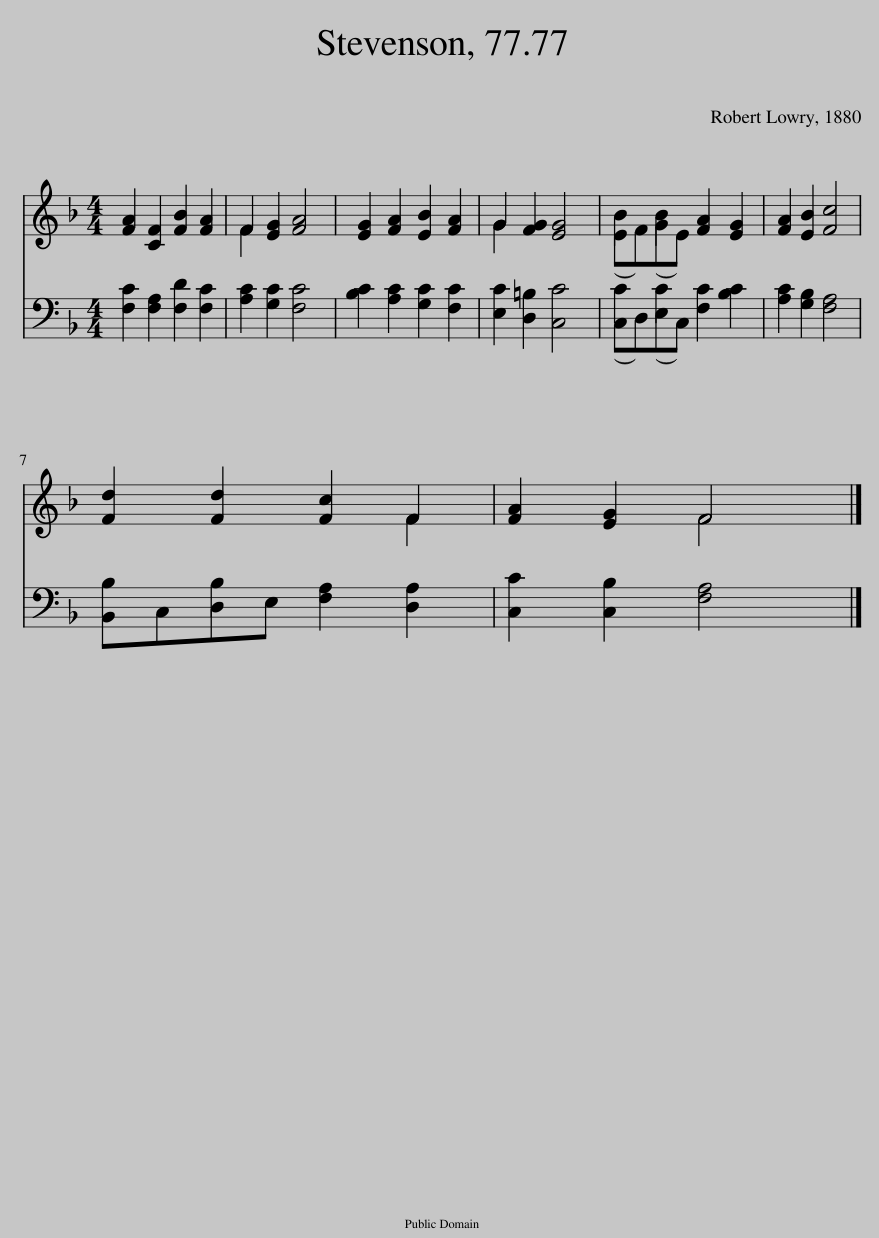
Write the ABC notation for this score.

X:1
%%score ( 1 2 ) ( 3 4 )
L:1/8
M:4/4
I:linebreak $
K:F
V:1 treble
V:2 treble
V:3 bass
V:4 bass
V:1
 [FA]2 [CF]2 [FB]2 [FA]2 | F2 [EG]2 [FA]4 | [EG]2 [FA]2 [EB]2 [FA]2 | G2 [FG]2 [EG]4 | (EF)(GE) [FA]2 [EG]2 | %5
 [FA]2 [EB]2 [Fc]4 |$ [Fd]2 [Fd]2 [Fc]2 F2 | [FA]2 [EG]2 F4 |] %8
V:2
 x8 | F2 x6 | x8 | G2 x6 | B2 B2 x4 | %5
 x8 |$ x6 F2 | x4 F4 |] %8
V:3
 [F,C]2 [F,A,]2 [F,D]2 [F,C]2 | [A,C]2 [G,C]2 [F,C]4 | [B,C]2 [A,C]2 [G,C]2 [F,C]2 | [E,C]2 [D,=B,]2 [C,C]4 | (C,D,)(E,C,) [F,C]2 [B,C]2 | %5
 [A,C]2 [G,B,]2 [F,A,]4 |$ B,,C,D,E, [F,A,]2 [D,A,]2 | [C,C]2 [C,B,]2 [F,A,]4 |] %8
V:4
 x8 | x8 | x8 | x8 | C2 C2 x4 | %5
 x8 |$ B,2 B,2 x4 | x8 |] %8
